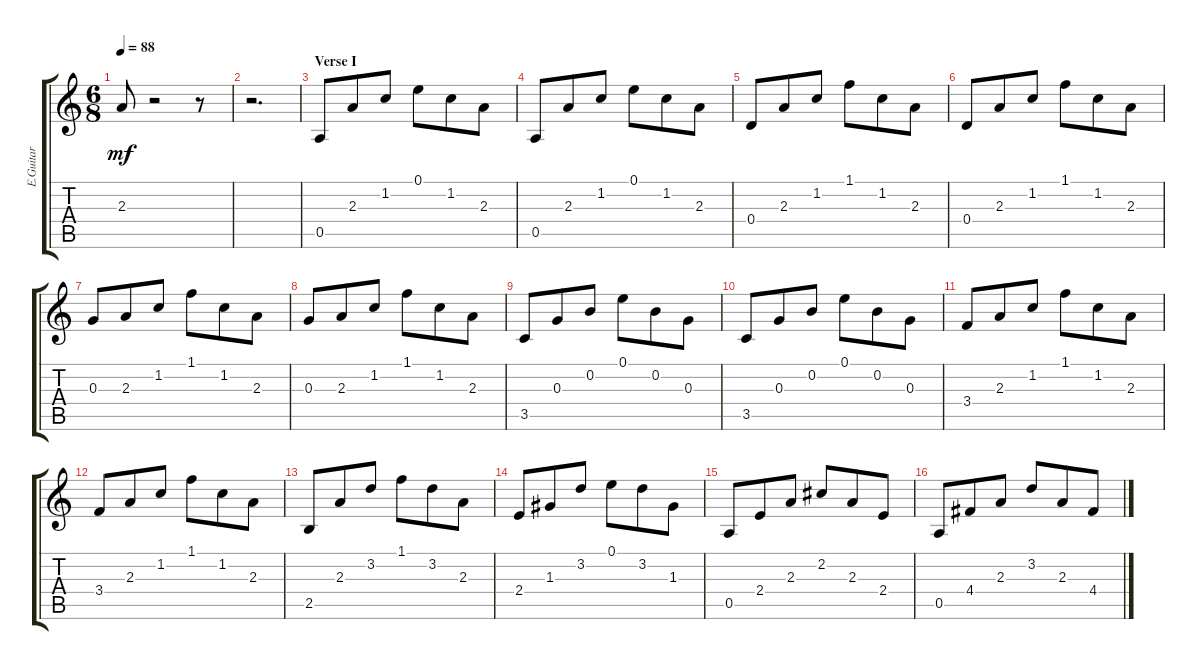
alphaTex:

\track ("E.Guitar            " "E.Guitar  ") {instrument acousticguitarnylon}
\staff {score tabs}
\tuning (E4 B3 G3 D3 A2 E2) {hide}
\ts (6 8)
\tempo 88
\clef g2
\ks c
2.3.8{dy mf} r.2 r.8 |
r.2{d} |
\section ("" "Verse I")
0.5.8 2.3.8 1.2.8 0.1.8 1.2.8 2.3.8 |
0.5.8 2.3.8 1.2.8 0.1.8 1.2.8 2.3.8 |
0.4.8 2.3.8 1.2.8 1.1.8 1.2.8 2.3.8 |
0.4.8 2.3.8 1.2.8 1.1.8 1.2.8 2.3.8 |
0.3.8 2.3.8 1.2.8 1.1.8 1.2.8 2.3.8 |
0.3.8 2.3.8 1.2.8 1.1.8 1.2.8 2.3.8 |
3.5.8 0.3.8 0.2.8 0.1.8 0.2.8 0.3.8 |
3.5.8 0.3.8 0.2.8 0.1.8 0.2.8 0.3.8 |
3.4.8 2.3.8 1.2.8 1.1.8 1.2.8 2.3.8 |
3.4.8 2.3.8 1.2.8 1.1.8 1.2.8 2.3.8 |
2.5.8 2.3.8 3.2.8 1.1.8 3.2.8 2.3.8 |
2.4.8 1.3.8 3.2.8 0.1.8 3.2.8 1.3.8 |
0.5.8 2.4.8 2.3.8 2.2.8 2.3.8 2.4.8 |
0.5.8 4.4.8 2.3.8 3.2.8 2.3.8 4.4.8
